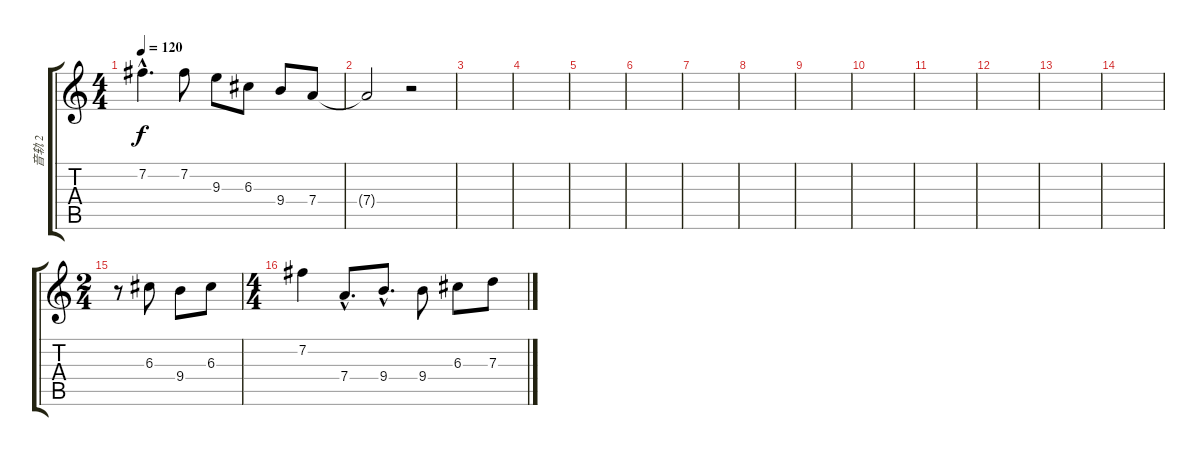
\track ("音轨 2" "音轨 2") {instrument acousticguitarnylon}
\staff {score tabs}
\tuning (E4 B3 G3 D3 A2 E2) {hide}
\ts (4 4)
\tempo 120
\clef g2
\ks c
7.2{hac}.4{d dy f} 7.2.8 9.3.8 6.3.8 9.4.8 7.4.8 |
7.4{t}.2 r.2 |
|
|
|
|
|
|
|
|
|
|
|
|
\ts (2 4)
r.8 6.3.8 9.4.8 6.3.8 |
\ts (4 4)
7.2.4 7.4{hac}.8{d} 9.4{hac}.8{d} 9.4.8 6.3.8 7.3.8
